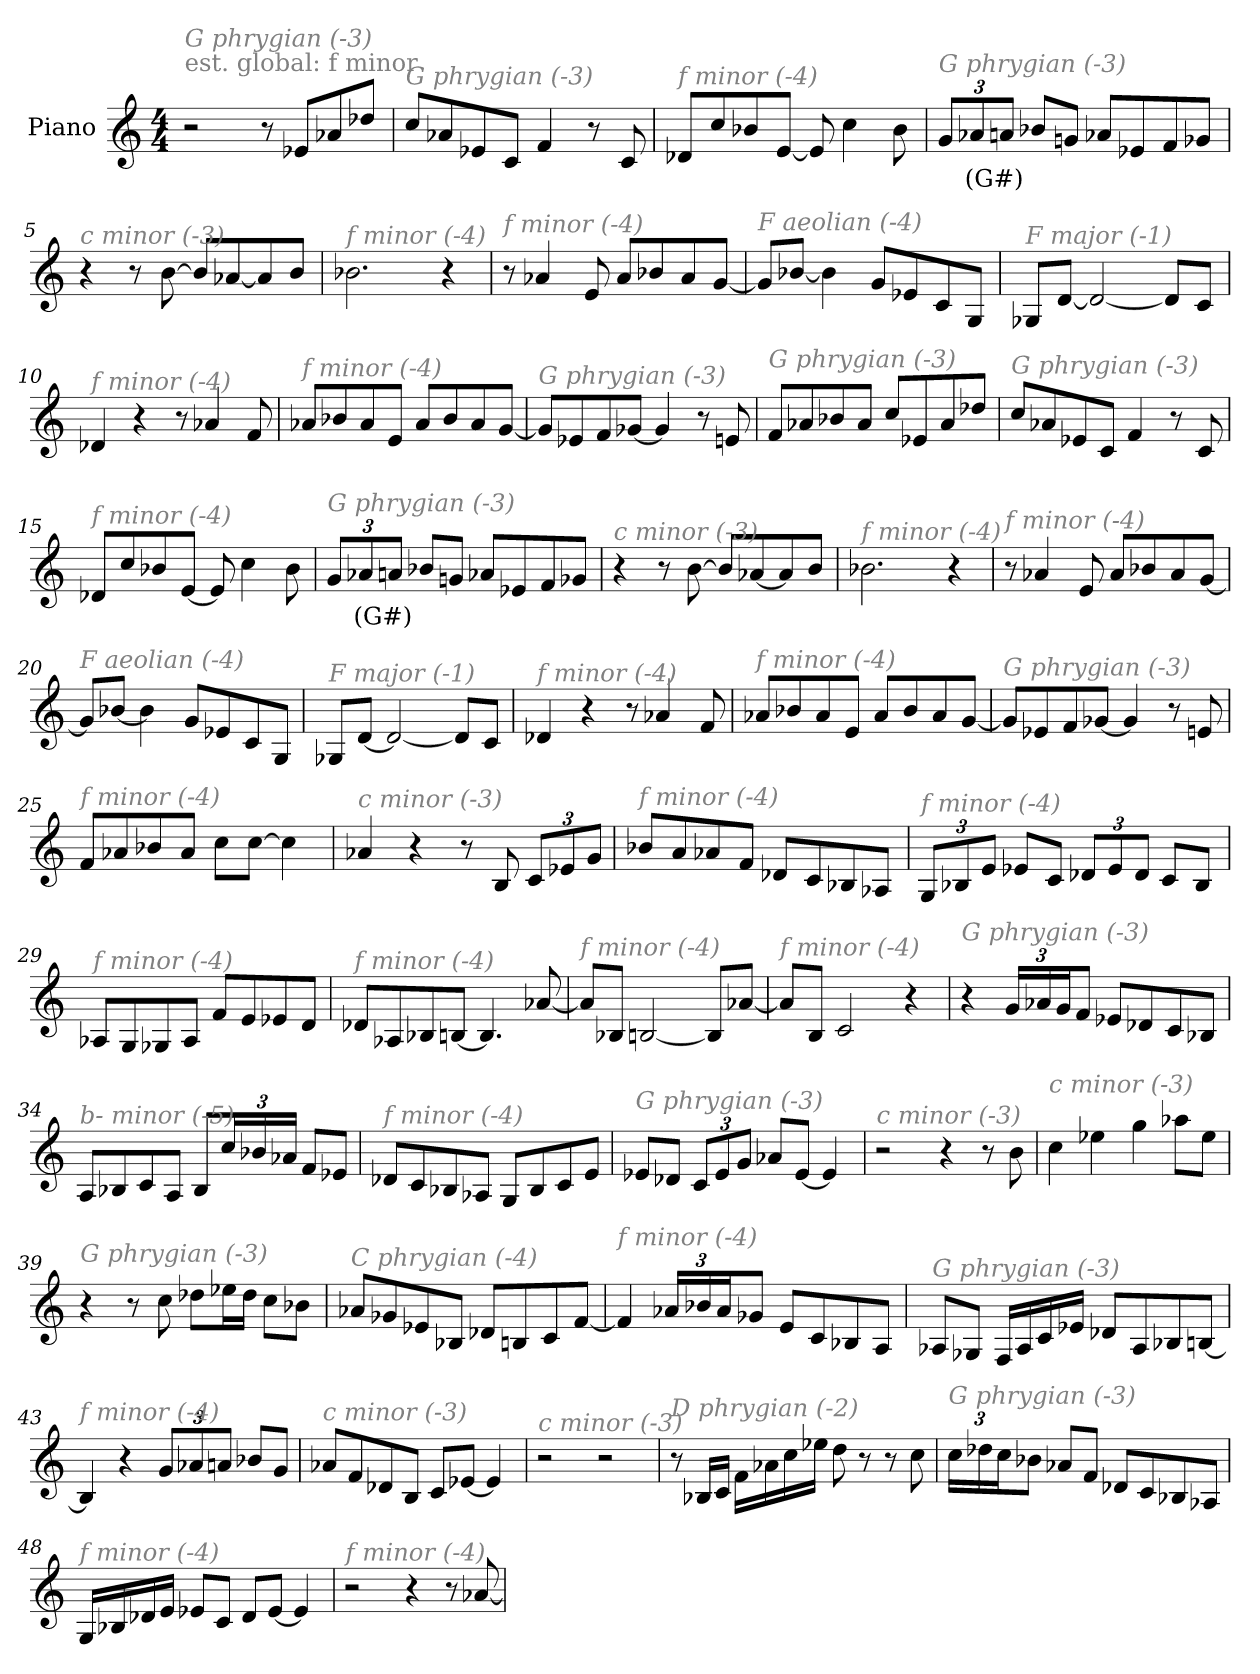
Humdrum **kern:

**kern	**text
*part1	*part1
*staff1	*staff1
*I"Piano	*
*I'Pno	*
*clefG2	*
*k[]	*
*M4/4	*
*MM220	*
=1	=1
!LO:TX:a:color=#808080:t=est. global&colon; f minor	!
!LO:TX:i:color=#808080:t=G phrygian (-3)	!
2r	.
8r	.
8e-X/L	.
8a-X/	.
8dd-X/J	.
=2	=2
!LO:TX:i:color=#808080:t=G phrygian (-3)	!
8cc/L	.
8a-X/	.
8e-X/	.
8c/J	.
4f/	.
8r	.
8c/	.
=3	=3
!LO:TX:i:color=#808080:t=f minor (-4)	!
8d-X/L	.
8cc/	.
8b-X/	.
[8e/J	.
8e/]	.
4cc\	.
8b-\	.
=4	=4
*Xbrackettup	*
!LO:TX:i:color=#808080:t=G phrygian (-3)	!
12g/L	.
12a-Xi/	(G#)
12a/J	.
8b-X/L	.
8gn/J	.
8a-X/L	.
8e-X/	.
8f/	.
8g-X/J	.
!!LO:LB:g=z
=5	=5
!LO:TX:i:color=#808080:t=c minor (-3)	!
4r	.
8r	.
[8b\	.
8b/L]	.
[8a-X/	.
8a-/]	.
8b/J	.
=6	=6
!LO:TX:i:color=#808080:t=f minor (-4)	!
2.b-X\	.
4r	.
=7	=7
!LO:TX:i:color=#808080:t=f minor (-4)	!
8r	.
4a-X/	.
8e/	.
8a-/L	.
8b-X/	.
8a-/	.
[8g/J	.
=8	=8
!LO:TX:i:color=#808080:t=F aeolian (-4)	!
8g/L]	.
[8b-X/J	.
4b-\]	.
8g/L	.
8e-X/	.
8c/	.
8G/J	.
=9	=9
!LO:TX:i:color=#808080:t=F major (-1)	!
8G-X/L	.
[8d/J	.
2d/_	.
8d/L]	.
8c/J	.
!!LO:LB:g=z
=10	=10
!LO:TX:i:color=#808080:t=f minor (-4)	!
4d-X/	.
4r	.
8r	.
4a-X/	.
8f/	.
=11	=11
!LO:TX:i:color=#808080:t=f minor (-4)	!
8a-X/L	.
8b-X/	.
8a-/	.
8e/J	.
8a-/L	.
8b-/	.
8a-/	.
[8g/J	.
=12	=12
!LO:TX:i:color=#808080:t=G phrygian (-3)	!
8g/L]	.
8e-X/	.
8f/	.
[8g-X/J	.
4g-/]	.
8r	.
8en/	.
=13	=13
!LO:TX:i:color=#808080:t=G phrygian (-3)	!
8f/L	.
8a-X/	.
8b-X/	.
8a-/J	.
8cc/L	.
8e-X/	.
8a-/	.
8dd-X/J	.
!!LO:LB:g=z
=14	=14
!LO:TX:i:color=#808080:t=G phrygian (-3)	!
8cc/L	.
8a-X/	.
8e-X/	.
8c/J	.
4f/	.
8r	.
8c/	.
=15	=15
!LO:TX:i:color=#808080:t=f minor (-4)	!
8d-X/L	.
8cc/	.
8b-X/	.
[8e/J	.
8e/]	.
4cc\	.
8b-\	.
=16	=16
!LO:TX:i:color=#808080:t=G phrygian (-3)	!
12g/L	.
12a-Xi/	(G#)
12a/J	.
8b-X/L	.
8gn/J	.
8a-X/L	.
8e-X/	.
8f/	.
8g-X/J	.
=17	=17
!LO:TX:i:color=#808080:t=c minor (-3)	!
4r	.
8r	.
[8b\	.
8b/L]	.
[8a-X/	.
8a-/]	.
8b/J	.
=18	=18
!LO:TX:i:color=#808080:t=f minor (-4)	!
2.b-X\	.
4r	.
!!LO:LB:g=z
=19	=19
!LO:TX:i:color=#808080:t=f minor (-4)	!
8r	.
4a-X/	.
8e/	.
8a-/L	.
8b-X/	.
8a-/	.
[8g/J	.
=20	=20
!LO:TX:i:color=#808080:t=F aeolian (-4)	!
8g/L]	.
[8b-X/J	.
4b-\]	.
8g/L	.
8e-X/	.
8c/	.
8G/J	.
=21	=21
!LO:TX:i:color=#808080:t=F major (-1)	!
8G-X/L	.
[8d/J	.
2d/_	.
8d/L]	.
8c/J	.
=22	=22
!LO:TX:i:color=#808080:t=f minor (-4)	!
4d-X/	.
4r	.
8r	.
4a-X/	.
8f/	.
=23	=23
!LO:TX:i:color=#808080:t=f minor (-4)	!
8a-X/L	.
8b-X/	.
8a-/	.
8e/J	.
8a-/L	.
8b-/	.
8a-/	.
[8g/J	.
!!LO:LB:g=z
=24	=24
!LO:TX:i:color=#808080:t=G phrygian (-3)	!
8g/L]	.
8e-X/	.
8f/	.
[8g-X/J	.
4g-/]	.
8r	.
8en/	.
=25	=25
!LO:TX:i:color=#808080:t=f minor (-4)	!
8f/L	.
8a-X/	.
8b-X/	.
8a-/J	.
8cc\L	.
[8cc\J	.
4cc\]	.
=26	=26
!LO:TX:i:color=#808080:t=c minor (-3)	!
4a-X/	.
4r	.
8r	.
8B/	.
12c/L	.
12e-X/	.
12g/J	.
=27	=27
!LO:TX:i:color=#808080:t=f minor (-4)	!
8b-X/L	.
8a/	.
8a-X/	.
8f/J	.
8d-X/L	.
8c/	.
8B-X/	.
8A-X/J	.
!!LO:LB:g=z
=28	=28
!LO:TX:i:color=#808080:t=f minor (-4)	!
12G/L	.
12B-X/	.
12e/J	.
8e-X/L	.
8c/J	.
12d-X/L	.
12e-/	.
12d-/J	.
8c/L	.
8B-/J	.
=29	=29
!LO:TX:i:color=#808080:t=f minor (-4)	!
8A-X/L	.
8G/	.
8G-X/	.
8A-/J	.
8f/L	.
8e/	.
8e-X/	.
8d/J	.
=30	=30
!LO:TX:i:color=#808080:t=f minor (-4)	!
8d-X/L	.
8A-X/	.
8B-X/	.
[8Bn/J	.
4.B/]	.
[8a-X/	.
=31	=31
!LO:TX:i:color=#808080:t=f minor (-4)	!
8a-/L]	.
8B-X/J	.
[2Bn/	.
8B/L]	.
[8a-X/J	.
!!LO:LB:g=z
=32	=32
!LO:TX:i:color=#808080:t=f minor (-4)	!
8a-/L]	.
8B/J	.
2c/	.
4r	.
=33	=33
!LO:TX:i:color=#808080:t=G phrygian (-3)	!
4r	.
24g/LL	.
24a-X/	.
24g/J	.
8f/J	.
8e-X/L	.
8d-X/	.
8c/	.
8B-X/J	.
=34	=34
!LO:TX:i:color=#808080:t=b- minor (-5)	!
8A/L	.
8B-X/	.
8c/	.
8A/J	.
8B-/L	.
24cc/L	.
24b-X/	.
24a-X/JJ	.
8f/L	.
8e-X/J	.
=35	=35
!LO:TX:i:color=#808080:t=f minor (-4)	!
8d-X/L	.
8c/	.
8B-X/	.
8A-X/J	.
8G/L	.
8B-/	.
8c/	.
8e/J	.
!!LO:LB:g=z
=36	=36
!LO:TX:i:color=#808080:t=G phrygian (-3)	!
8e-X/L	.
8d-X/J	.
12c/L	.
12e-/	.
12g/J	.
8a-X/L	.
[8e-/J	.
4e-/]	.
=37	=37
!LO:TX:i:color=#808080:t=c minor (-3)	!
2r	.
4r	.
8r	.
8b\	.
=38	=38
!LO:TX:i:color=#808080:t=c minor (-3)	!
4cc\	.
4ee-X\	.
4gg\	.
8aa-X\L	.
8ee-\J	.
=39	=39
!LO:TX:i:color=#808080:t=G phrygian (-3)	!
4r	.
8r	.
8cc\	.
8dd-X\L	.
16ee-X\L	.
16dd-\JJ	.
8cc\L	.
8b-X\J	.
!!LO:LB:g=z
=40	=40
!LO:TX:i:color=#808080:t=C phrygian (-4)	!
8a-X/L	.
8g-X/	.
8e-X/	.
8B-X/J	.
8d-X/L	.
8Bn/	.
8c/	.
[8f/J	.
=41	=41
!LO:TX:i:color=#808080:t=f minor (-4)	!
4f/]	.
24a-X/LL	.
24b-X/	.
24a-/J	.
8g-X/J	.
8e/L	.
8c/	.
8B-X/	.
8A/J	.
=42	=42
!LO:TX:i:color=#808080:t=G phrygian (-3)	!
8A-X/L	.
8G-X/J	.
16F/LL	.
16A-/	.
16c/	.
16e-X/JJ	.
8d-X/L	.
8A-/	.
8B-X/	.
[8Bn/J	.
!!LO:PB:g=z
=43	=43
!LO:TX:i:color=#808080:t=f minor (-4)	!
4B/]	.
4r	.
12g/L	.
12a-X/	.
12an/J	.
8b-X/L	.
8g/J	.
=44	=44
!LO:TX:i:color=#808080:t=c minor (-3)	!
8a-X/L	.
8f/	.
8d-X/	.
8B/J	.
8c/L	.
[8e-X/J	.
4e-/]	.
=45	=45
!LO:TX:i:color=#808080:t=c minor (-3)	!
2r	.
2r	.
=46	=46
!LO:TX:i:color=#808080:t=D phrygian (-2)	!
8r	.
16B-X/LL	.
16c/JJ	.
16f\LL	.
16a-X\	.
16cc\	.
16ee-X\JJ	.
8dd\	.
8r	.
8r	.
8cc\	.
!!LO:LB:g=z
=47	=47
!LO:TX:i:color=#808080:t=G phrygian (-3)	!
24cc\LL	.
24dd-X\	.
24cc\J	.
8b-X\J	.
8a-X/L	.
8f/J	.
8d-X/L	.
8c/	.
8B-X/	.
8A-X/J	.
=48	=48
!LO:TX:i:color=#808080:t=f minor (-4)	!
16G/LL	.
16B-X/	.
16d-X/	.
16e/JJ	.
8e-X/L	.
8c/J	.
8d-/L	.
[8e-/J	.
4e-/]	.
=49	=49
!LO:TX:i:color=#808080:t=f minor (-4)	!
2r	.
4r	.
8r	.
[8a-X/	.
=	=
*-	*-
